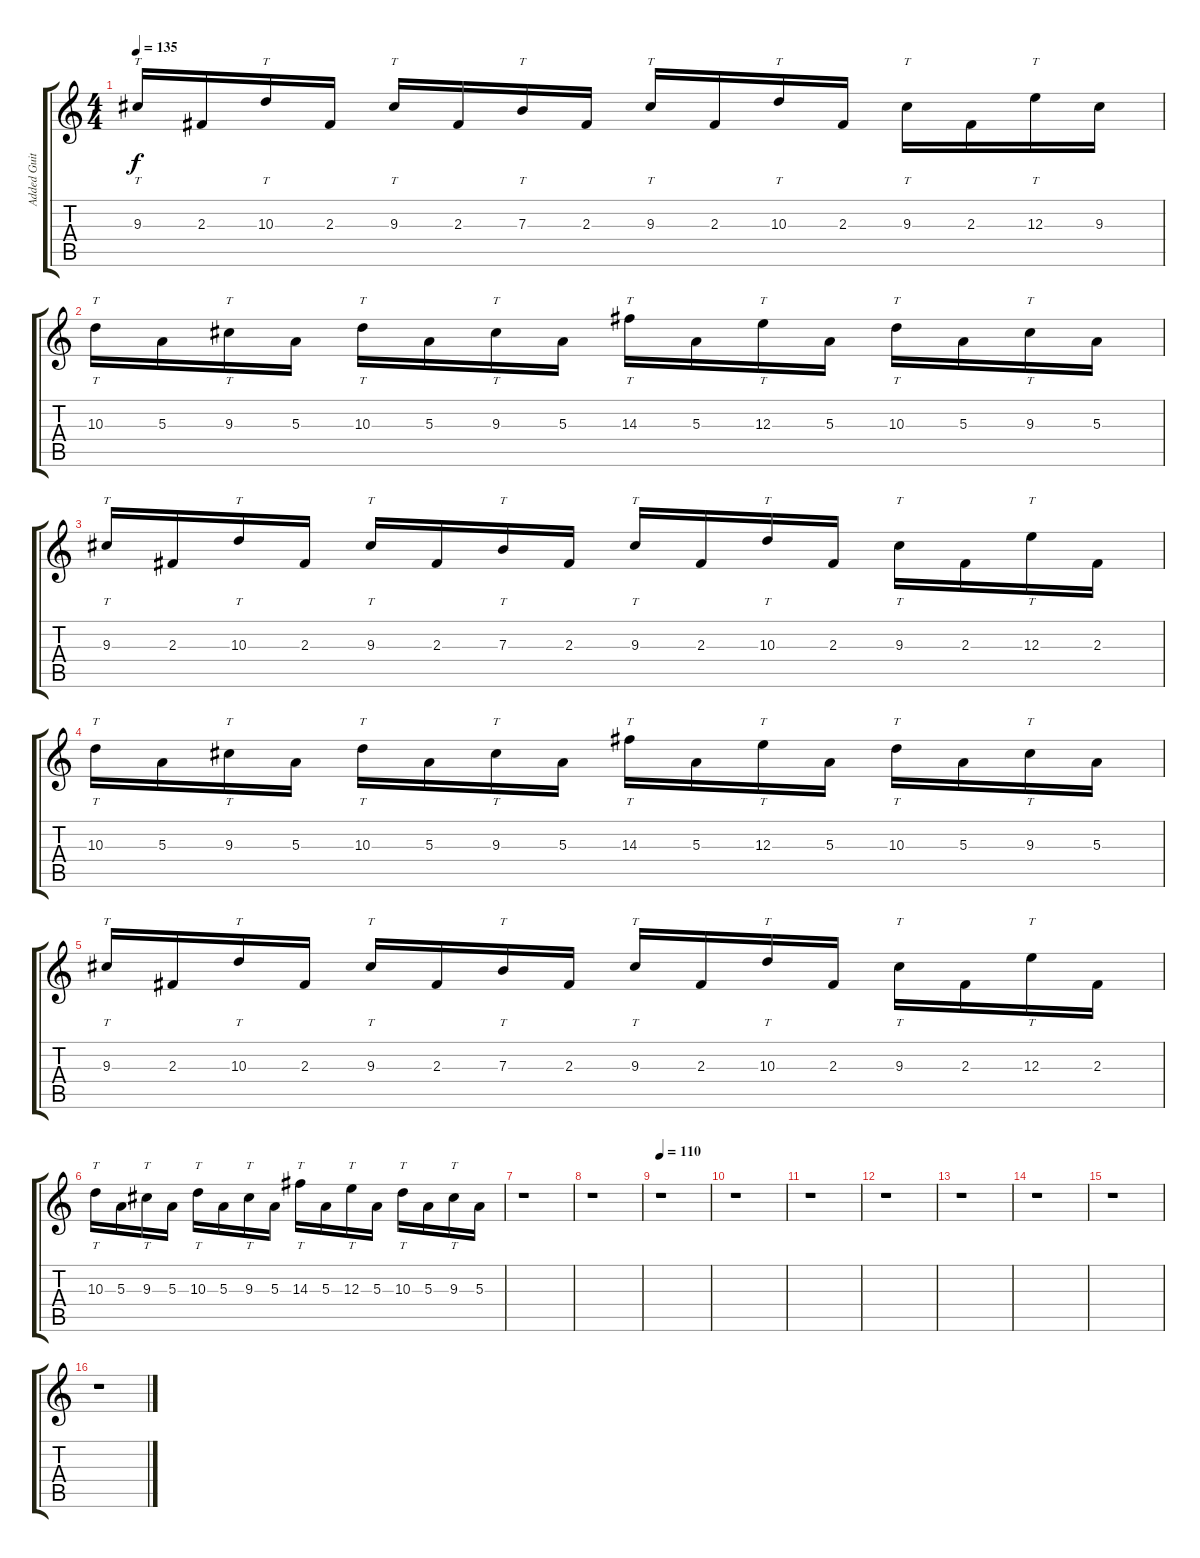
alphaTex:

\track ("Added Guitar 1" "Added Guit") {instrument distortionguitar}
\staff {score tabs}
\tuning (Db4 Ab3 E3 B2 Gb2 B1) {hide}
\ts (4 4)
\tempo 135
\clef g2
\ks c
9.3.16{tt dy f} 2.3.16 10.3.16{tt} 2.3.16 9.3.16{tt} 2.3.16 7.3.16{tt} 2.3.16 9.3.16{tt} 2.3.16 10.3.16{tt} 2.3.16 9.3.16{tt} 2.3.16 12.3.16{tt} 9.3.16 |
10.3.16{tt} 5.3.16 9.3.16{tt} 5.3.16 10.3.16{tt} 5.3.16 9.3.16{tt} 5.3.16 14.3.16{tt} 5.3.16 12.3.16{tt} 5.3.16 10.3.16{tt} 5.3.16 9.3.16{tt} 5.3.16 |
9.3.16{tt} 2.3.16 10.3.16{tt} 2.3.16 9.3.16{tt} 2.3.16 7.3.16{tt} 2.3.16 9.3.16{tt} 2.3.16 10.3.16{tt} 2.3.16 9.3.16{tt} 2.3.16 12.3.16{tt} 2.3.16 |
10.3.16{tt} 5.3.16 9.3.16{tt} 5.3.16 10.3.16{tt} 5.3.16 9.3.16{tt} 5.3.16 14.3.16{tt} 5.3.16 12.3.16{tt} 5.3.16 10.3.16{tt} 5.3.16 9.3.16{tt} 5.3.16 |
9.3.16{tt} 2.3.16 10.3.16{tt} 2.3.16 9.3.16{tt} 2.3.16 7.3.16{tt} 2.3.16 9.3.16{tt} 2.3.16 10.3.16{tt} 2.3.16 9.3.16{tt} 2.3.16 12.3.16{tt} 2.3.16 |
10.3.16{tt} 5.3.16 9.3.16{tt} 5.3.16 10.3.16{tt} 5.3.16 9.3.16{tt} 5.3.16 14.3.16{tt} 5.3.16 12.3.16{tt} 5.3.16 10.3.16{tt} 5.3.16 9.3.16{tt} 5.3.16 |
r.1 |
r.1 |
\tempo 110
r.1 |
r.1 |
r.1 |
r.1 |
r.1 |
r.1 |
r.1 |
r.1
